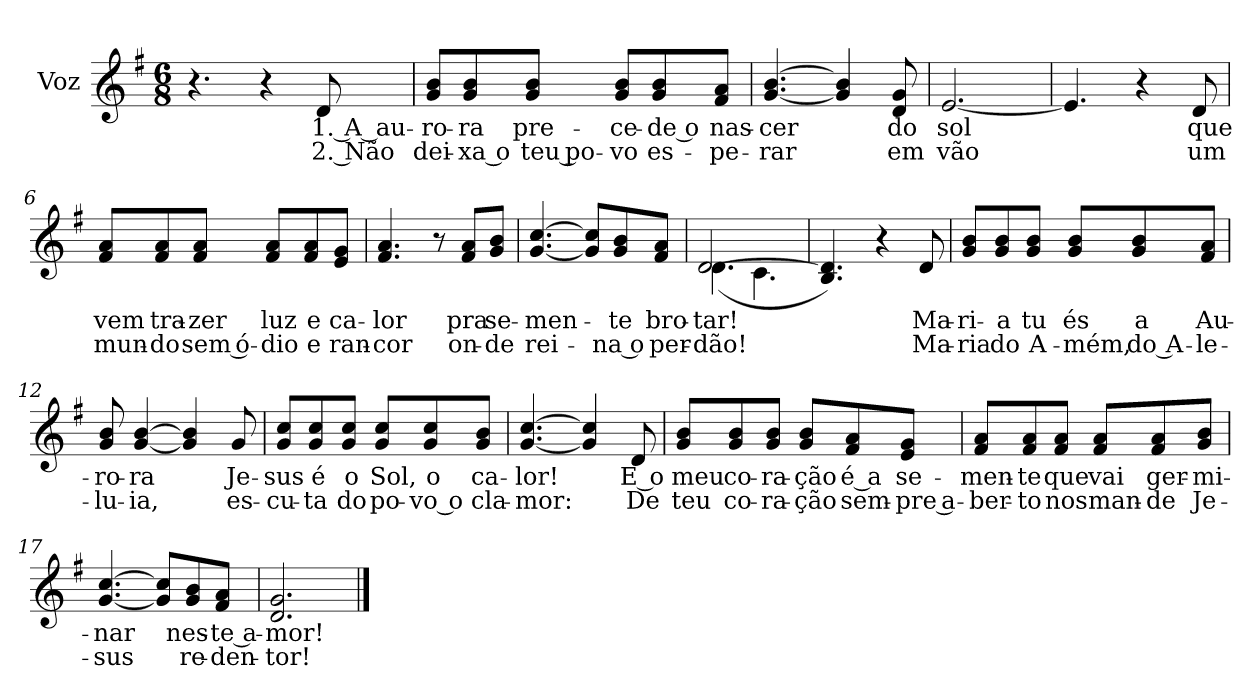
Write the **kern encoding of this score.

**kern	**text	**text
*part1	*part1	*part1
*staff1	*staff1	*staff1
*I"Voz	*	*
*I'Vo.	*	*
*clefG2	*	*
*k[f#]	*	*
*M6/8	*	*
*MM80	*	*
=1	=1	=1
4.r	.	.
4r	.	.
!	!LO:LY:b	!LO:LY:b
8d/	1. A au-	2. Não
=2	=2	=2
!	!LO:LY:b	!LO:LY:b
8g/ 8b/L	-ro-	dei-
!	!LO:LY:b	!LO:LY:b
8g/ 8b/	-ra	-xa o
!	!LO:LY:b	!LO:LY:b
8g/ 8b/J	pre-	teu po-
!	!LO:LY:b	!LO:LY:b
8g/ 8b/L	-ce-	-vo
!	!LO:LY:b	!LO:LY:b
8g/ 8b/	-de o	es-
!	!LO:LY:b	!LO:LY:b
8f#/ 8a/J	nas-	-pe-
=3	=3	=3
!	!LO:LY:b	!LO:LY:b
[4.g/ [4.b/	-cer	-rar
4g/] 4b/]	.	.
!	!LO:LY:b	!LO:LY:b
8d/ 8g/	do	em
=4	=4	=4
!	!LO:LY:b	!LO:LY:b
[2.e/	sol	vão
!!LO:LB:g=z
=5	=5	=5
4.e/]	.	.
4r	.	.
!	!LO:LY:b	!LO:LY:b
8d/	que	um
=6	=6	=6
!	!LO:LY:b	!LO:LY:b
8f#/ 8a/L	vem	mun-
!	!LO:LY:b	!LO:LY:b
8f#/ 8a/	tra-	-do
!	!LO:LY:b	!LO:LY:b
8f#/ 8a/J	-zer	sem ó-
!	!LO:LY:b	!LO:LY:b
8f#/ 8a/L	luz	-dio
!	!LO:LY:b	!LO:LY:b
8f#/ 8a/	e	e
!	!LO:LY:b	!LO:LY:b
8e/ 8g/J	ca-	ran-
=7	=7	=7
!	!LO:LY:b	!LO:LY:b
4.f#/ 4.a/	-lor	-cor
8r	.	.
!	!LO:LY:b	!LO:LY:b
8f#/ 8a/L	pra	on-
!	!LO:LY:b	!LO:LY:b
8g/ 8b/J	se-	-de
=8	=8	=8
!	!LO:LY:b	!LO:LY:b
[4.g/ [4.cc/	-men-	rei-
8g/] 8cc/]L	.	.
!	!LO:LY:b	!LO:LY:b
8g/ 8b/	-te	-na o
!	!LO:LY:b	!LO:LY:b
8f#/ 8a/J	bro-	per-
!!LO:LB:g=z
=9	=9	=9
!	!LO:LY:b	!LO:LY:b
*^	*	*
[2.d/	(<4.d\	-tar!	-dão!
.	4.c\	.	.
*v	*v	*	*
=10	=10	=10
4.B/ 4.d/])	.	.
4r	.	.
!	!LO:LY:b	!LO:LY:b
8d/	Ma-	Ma-
=11	=11	=11
!	!LO:LY:b	!LO:LY:b
8g/ 8b/L	-ri-	-ria
!	!LO:LY:b	!LO:LY:b
8g/ 8b/	-a	do
!	!LO:LY:b	!LO:LY:b
8g/ 8b/J	tu	A-
!	!LO:LY:b	!LO:LY:b
8g/ 8b/L	és	-mém,
!	!LO:LY:b	!LO:LY:b
8g/ 8b/	a	do A-
!	!LO:LY:b	!LO:LY:b
8f#/ 8a/J	Au-	-le-
=12	=12	=12
!	!LO:LY:b	!LO:LY:b
8g/ 8b/	-ro-	-lu-
!	!LO:LY:b	!LO:LY:b
[4g/ [4b/	-ra	-ia,
4g/] 4b/]	.	.
!	!LO:LY:b	!LO:LY:b
8g/	Je-	es-
!!LO:LB:g=z
=13	=13	=13
!	!LO:LY:b	!LO:LY:b
8g/ 8cc/L	-sus	-cu-
!	!LO:LY:b	!LO:LY:b
8g/ 8cc/	é	-ta
!	!LO:LY:b	!LO:LY:b
8g/ 8cc/J	o	do
!	!LO:LY:b	!LO:LY:b
8g/ 8cc/L	Sol,	po-
!	!LO:LY:b	!LO:LY:b
8g/ 8cc/	o	-vo o
!	!LO:LY:b	!LO:LY:b
8g/ 8b/J	ca-	cla-
=14	=14	=14
!	!LO:LY:b	!LO:LY:b
[4.g/ [4.cc/	-lor!	-mor:
4g/] 4cc/]	.	.
!	!LO:LY:b	!LO:LY:b
8d/	E o	De
=15	=15	=15
!	!LO:LY:b	!LO:LY:b
8g/ 8b/L	meu	teu
!	!LO:LY:b	!LO:LY:b
8g/ 8b/	co-	co-
!	!LO:LY:b	!LO:LY:b
8g/ 8b/J	-ra-	-ra-
!	!LO:LY:b	!LO:LY:b
8g/ 8b/L	-ção	-ção
!	!LO:LY:b	!LO:LY:b
8f#/ 8a/	é a	sem-
!	!LO:LY:b	!LO:LY:b
8e/ 8g/J	se-	-pre a-
!!LO:LB:g=z
=16	=16	=16
!	!LO:LY:b	!LO:LY:b
8f#/ 8a/L	-men-	-ber-
!	!LO:LY:b	!LO:LY:b
8f#/ 8a/	-te	-to
!	!LO:LY:b	!LO:LY:b
8f#/ 8a/J	que	nos
!	!LO:LY:b	!LO:LY:b
8f#/ 8a/L	vai	man-
!	!LO:LY:b	!LO:LY:b
8f#/ 8a/	ger-	-de
!	!LO:LY:b	!LO:LY:b
8g/ 8b/J	-mi-	Je-
=17	=17	=17
!	!LO:LY:b	!LO:LY:b
[4.g/ [4.cc/	-nar	-sus
8g/] 8cc/]L	.	.
!	!LO:LY:b	!LO:LY:b
8g/ 8b/	nes-	re-
!	!LO:LY:b	!LO:LY:b
8f#/ 8a/J	-te a-	-den-
=18	=18	=18
!	!LO:LY:b	!LO:LY:b
2.d/ 2.g/	-mor!	-tor!
==	==	==
*-	*-	*-
